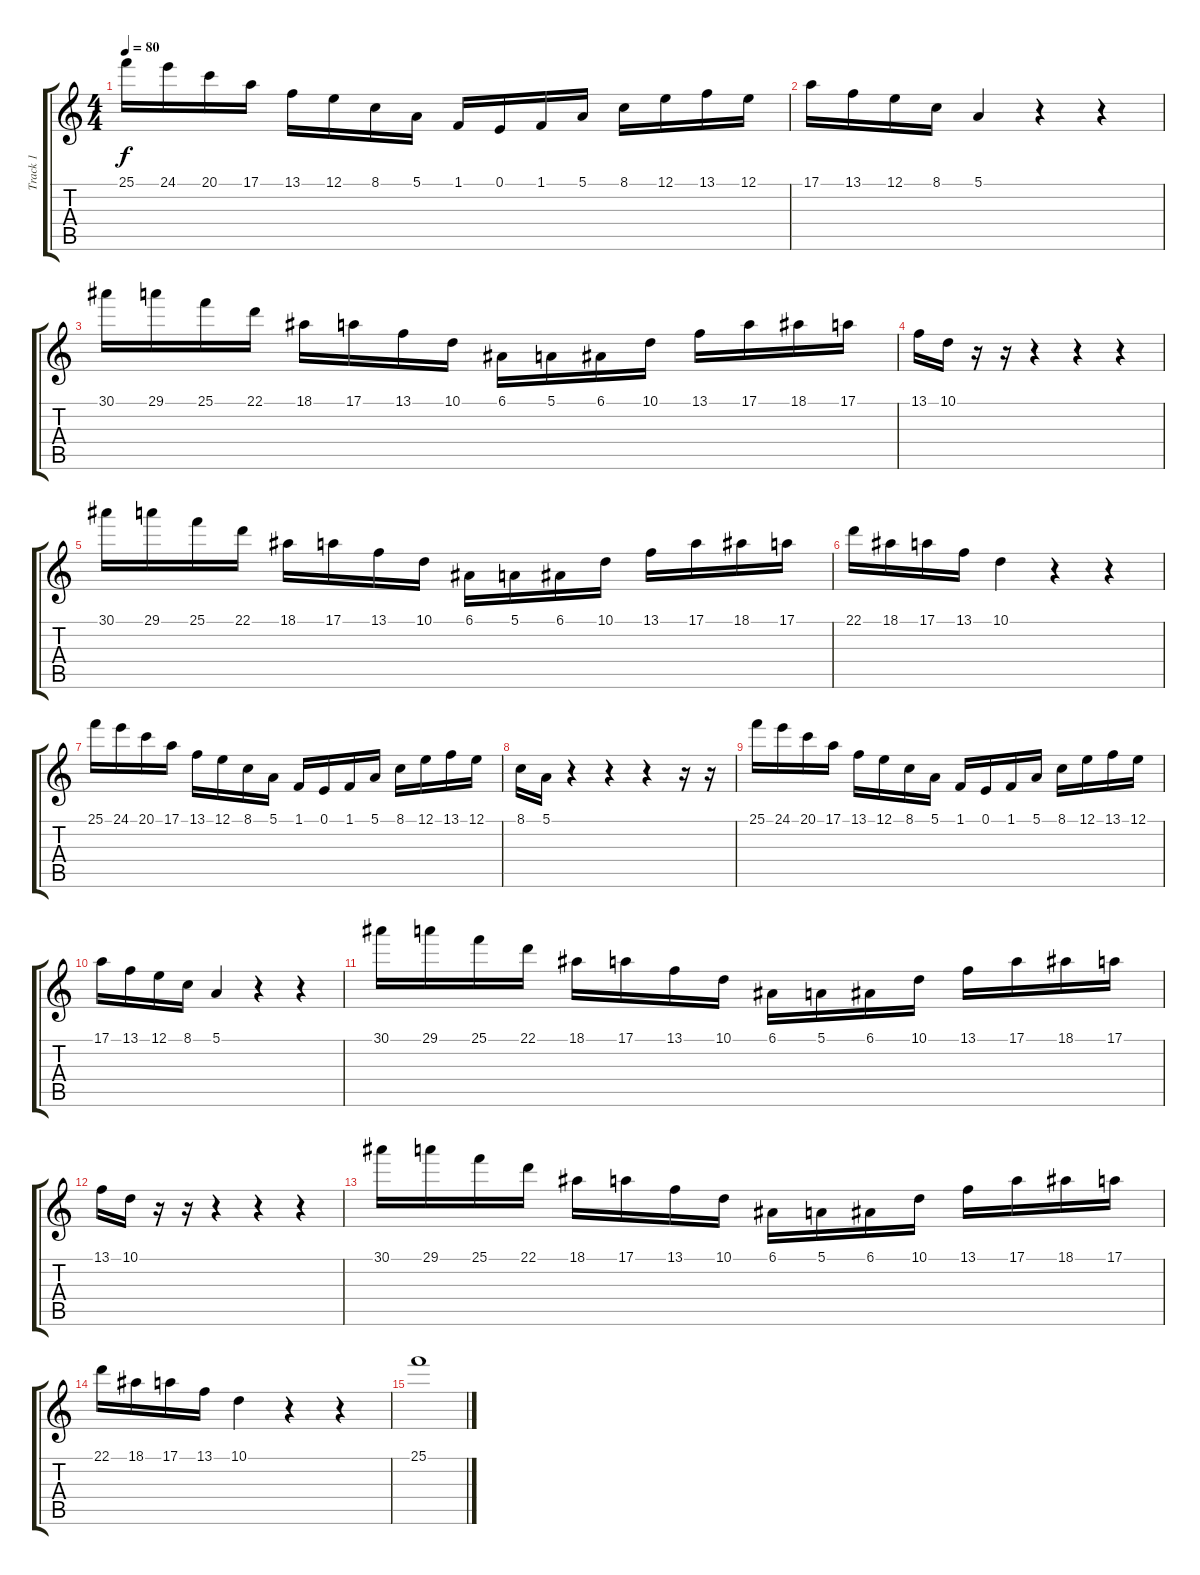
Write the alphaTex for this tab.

\track ("Track 1" "Track 1") {instrument orchestralharp}
\staff {score tabs}
\tuning (E4 B3 G3 D3 A2 E2) {hide}
\ts (4 4)
\tempo 80
\clef g2
\ks c
25.1.16{dy f} 24.1.16 20.1.16 17.1.16 13.1.16 12.1.16 8.1.16 5.1.16 1.1.16 0.1.16 1.1.16 5.1.16 8.1.16 12.1.16 13.1.16 12.1.16 |
17.1.16 13.1.16 12.1.16 8.1.16 5.1.4 r.4 r.4 |
30.1.16 29.1.16 25.1.16 22.1.16 18.1.16 17.1.16 13.1.16 10.1.16 6.1.16 5.1.16 6.1.16 10.1.16 13.1.16 17.1.16 18.1.16 17.1.16 |
13.1.16 10.1.16 r.16 r.16 r.4 r.4 r.4 |
30.1.16 29.1.16 25.1.16 22.1.16 18.1.16 17.1.16 13.1.16 10.1.16 6.1.16 5.1.16 6.1.16 10.1.16 13.1.16 17.1.16 18.1.16 17.1.16 |
22.1.16 18.1.16 17.1.16 13.1.16 10.1.4 r.4 r.4 |
25.1.16 24.1.16 20.1.16 17.1.16 13.1.16 12.1.16 8.1.16 5.1.16 1.1.16 0.1.16 1.1.16 5.1.16 8.1.16 12.1.16 13.1.16 12.1.16 |
8.1.16 5.1.16 r.4 r.4 r.4 r.16 r.16 |
25.1.16 24.1.16 20.1.16 17.1.16 13.1.16 12.1.16 8.1.16 5.1.16 1.1.16 0.1.16 1.1.16 5.1.16 8.1.16 12.1.16 13.1.16 12.1.16 |
17.1.16 13.1.16 12.1.16 8.1.16 5.1.4 r.4 r.4 |
30.1.16 29.1.16 25.1.16 22.1.16 18.1.16 17.1.16 13.1.16 10.1.16 6.1.16 5.1.16 6.1.16 10.1.16 13.1.16 17.1.16 18.1.16 17.1.16 |
13.1.16 10.1.16 r.16 r.16 r.4 r.4 r.4 |
30.1.16 29.1.16 25.1.16 22.1.16 18.1.16 17.1.16 13.1.16 10.1.16 6.1.16 5.1.16 6.1.16 10.1.16 13.1.16 17.1.16 18.1.16 17.1.16 |
22.1.16 18.1.16 17.1.16 13.1.16 10.1.4 r.4 r.4 |
25.1.1
